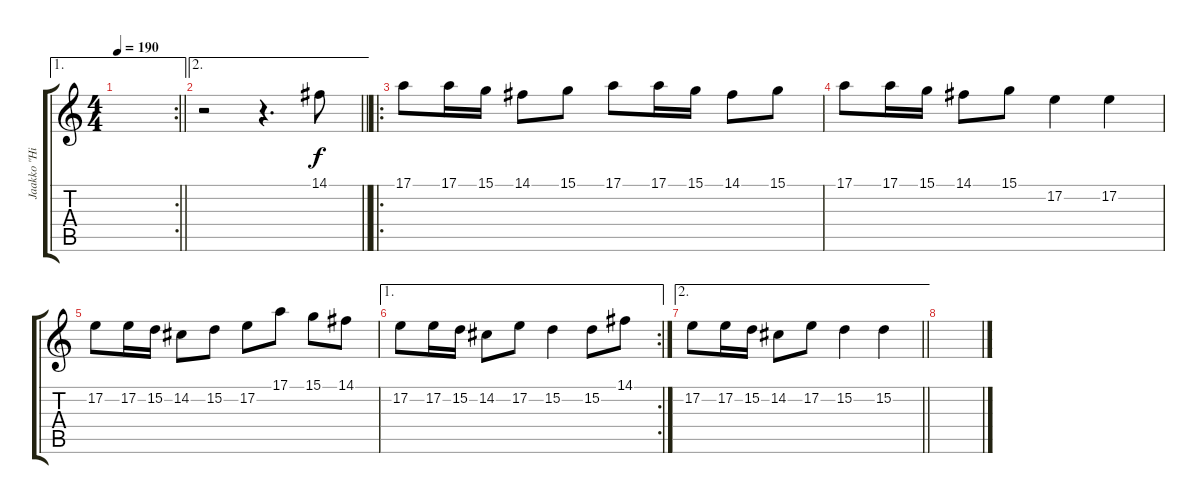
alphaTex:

\track ("Jaakko \"Hittavainen\" Lemmetty" "Jaakko \"Hi") {instrument piccolo}
\staff {score tabs}
\tuning (E4 B3 G3 D3 A2 E2) {hide}
\ae 1
\rc 2
\ts (4 4)
\tempo 190
\clef g2
\barLineRight lightlight
\ks c
|
\ae 2
\barLineRight lightlight
r.2 r.4{d} 14.1.8 |
\ro
17.1.8 17.1.16 15.1.16 14.1.8 15.1.8 17.1.8 17.1.16 15.1.16 14.1.8 15.1.8 |
17.1.8 17.1.16 15.1.16 14.1.8 15.1.8 17.2.4 17.2.4 |
17.2.8 17.2.16 15.2.16 14.2.8 15.2.8 17.2.8 17.1.8 15.1.8 14.1.8 |
\ae 1
\rc 2
17.2.8 17.2.16 15.2.16 14.2.8 17.2.8 15.2.4 15.2.8 14.1.8 |
\ae 2
\barLineRight lightlight
17.2.8 17.2.16 15.2.16 14.2.8 17.2.8 15.2.4 15.2.4 |
\section ("" "")
